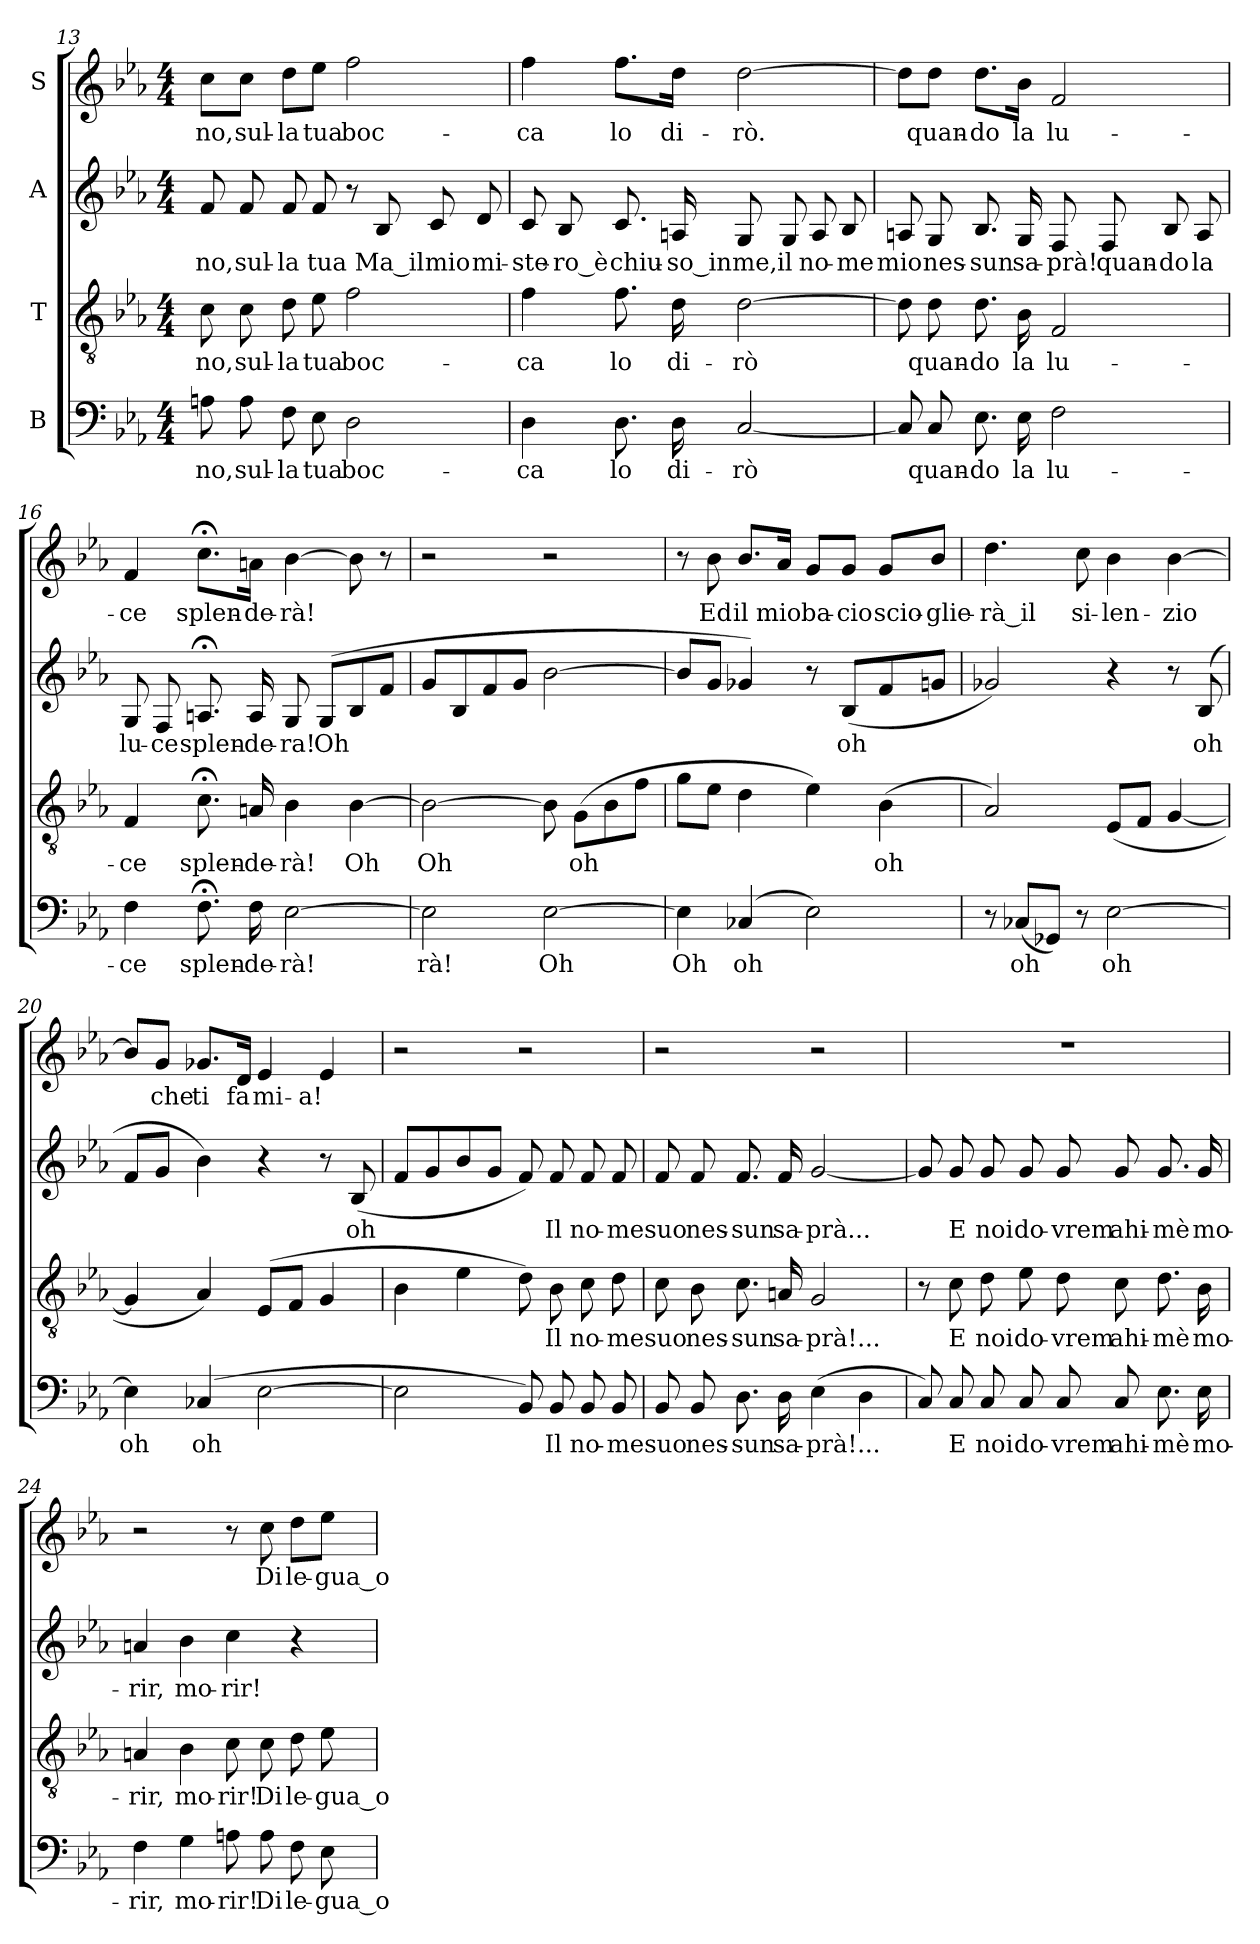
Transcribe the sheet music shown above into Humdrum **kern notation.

**kern	**text	**kern	**text	**kern	**text	**kern	**text
*part4	*part4	*part3	*part3	*part2	*part2	*part1	*part1
*staff4	*staff4	*staff3	*staff3	*staff2	*staff2	*staff1	*staff1
*I"B	*	*I"T	*	*I"A	*	*I"S	*
*clefF4	*	*clefGv2	*	*clefG2	*	*clefG2	*
*k[b-e-a-]	*	*k[b-e-a-]	*	*k[b-e-a-]	*	*k[b-e-a-]	*
*M4/4	*	*M4/4	*	*M4/4	*	*M4/4	*
=13	=13	=13	=13	=13	=13	=13	=13
8An\	no,	8c\	no,	8f/	no,	8cc\L	no,
8A\	sul-	8c\	sul-	8f/	sul-	8cc\J	sul-
8F\	-la	8d\	-la	8f/	-la	8dd\L	-la
8E-\	tua	8e-\	tua	8f/	tua	8ee-\J	tua
2D\	boc-	2f\	boc-	8r	.	2ff\	boc-
.	.	.	.	8B-/	Ma_il	.	.
.	.	.	.	8c/	mio	.	.
.	.	.	.	8d/	mi-	.	.
!!LO:LB:g=z
=14	=14	=14	=14	=14	=14	=14	=14
4D\	-ca	4f\	-ca	8c/	-ste-	4ff\	-ca
.	.	.	.	8B-/	-ro_è	.	.
8.D\	lo	8.f\	lo	8.c/	chiu-	8.ff\L	lo
16D\	di-	16d\	di-	16An/	-so_in	16dd\Jk	di-
[2C/	-rò	[2d\	-rò	8G/	me,	[2dd\	-rò.
.	.	.	.	8G/	il	.	.
.	.	.	.	8A/	no-	.	.
.	.	.	.	8B-/	-me	.	.
=15	=15	=15	=15	=15	=15	=15	=15
8C/]	.	8d\]	.	8An/	mio	8dd\L]	.
8C/	quan-	8d\	quan-	8G/	nes-	8dd\J	quan-
8.E-\	-do	8.d\	-do	8.B-/	-sun	8.dd\L	-do
16E-\	la	16B-\	la	16G/	sa-	16b-\Jk	la
2F\	lu-	2F/	lu-	8F/	-prà!	2f/	lu-
.	.	.	.	8F/	quan-	.	.
.	.	.	.	8B-/	-do	.	.
.	.	.	.	8A/	la	.	.
=16	=16	=16	=16	=16	=16	=16	=16
4F\	-ce	4F/	-ce	8G/	lu-	4f/	-ce
.	.	.	.	8F/	-ce	.	.
8.F;<\	splen-	8.c;<\	splen-	8.An;</	splen-	8.cc;<\L	splen-
16F\	-de-	16An/	-de-	16A/	-de-	16an\Jk	-de-
[2E-\	-rà!	4B-\	-rà!	8G/	-ra!	[4b-\	-rà!
.	.	.	.	(8G/L	Oh	.	.
.	.	[4B-\	Oh	8B-/	.	8b-\]	.
.	.	.	.	8f/J	.	8r	.
!!LO:LB:g=z
=17	=17	=17	=17	=17	=17	=17	=17
2E-\]	-rà!	2B-\_	Oh	8g/L	.	2r	.
.	.	.	.	8B-/	.	.	.
.	.	.	.	8f/	.	.	.
.	.	.	.	8g/J	.	.	.
[2E-\	Oh	8B-\]	.	[2b-\	.	2r	.
.	.	(8G\L	oh	.	.	.	.
.	.	8B-\	.	.	.	.	.
.	.	8f\J	.	.	.	.	.
=18	=18	=18	=18	=18	=18	=18	=18
4E-\]	Oh	8g\L	.	8b-/L]	.	8r	.
.	.	8e-\J	.	8g/J	.	8b-\	Ed
(4C-X/	oh	4d\	.	4g-X/)	.	8.b-/L	il
.	.	.	.	.	.	16a-/Jk	mio
2E-\)	.	4e-\)	.	8r	.	8g/L	ba-
.	.	.	.	(8B-/L	oh	8g/J	-cio
.	.	(4B-\	oh	8f/	.	8g/L	scio-
.	.	.	.	8gn/J	.	8b-/J	-glie-
=19	=19	=19	=19	=19	=19	=19	=19
8r	.	2A-/)	.	2g-X/)	.	4.dd\	-rà_il
(8C-X/L	oh	.	.	.	.	.	.
8GG-X/J)	.	.	.	.	.	.	.
8r	.	.	.	.	.	8cc\	si-
[2E-\	oh	(8E-/L	.	4r	.	4b-\	-len-
.	.	8F/J	.	.	.	.	.
.	.	[4G/	.	8r	.	[4b-\	-zio
.	.	.	.	(8B-/	oh	.	.
=20	=20	=20	=20	=20	=20	=20	=20
4E-\]	oh	4G/]	.	8f/L	.	8b-/L]	.
.	.	.	.	8g/J	.	8g/J	che
(4C-X/	oh	4A-/)	.	4b-\)	.	8.g-X/L	ti
.	.	.	.	.	.	16d/Jk	fa
[2E-\	.	(8E-/L	.	4r	.	4e-/	mi-
.	.	8F/J	.	.	.	.	.
.	.	4G/	.	8r	.	4e-/	-a!
.	.	.	.	(8B-/	oh	.	.
!!LO:PB:g=z
=21	=21	=21	=21	=21	=21	=21	=21
2E-\]	.	4B-\	.	8f/L	.	2r	.
.	.	.	.	8g/	.	.	.
.	.	4e-\	.	8b-/	.	.	.
.	.	.	.	8g/J	.	.	.
8BB-/)	.	8d\)	.	8f/)	.	2r	.
8BB-/	Il	8B-\	Il	8f/	Il	.	.
8BB-/	no-	8c\	no-	8f/	no-	.	.
8BB-/	-me	8d\	-me	8f/	-me	.	.
=22	=22	=22	=22	=22	=22	=22	=22
8BB-/	suo	8c\	suo	8f/	suo	2r	.
8BB-/	nes-	8B-\	nes-	8f/	nes-	.	.
8.D\	-sun	8.c\	-sun	8.f/	-sun	.	.
16D\	sa-	16An/	sa-	16f/	sa-	.	.
(4E-\	-prà!...	2G/	-prà!...	[2g/	-prà...	2r	.
4D\	.	.	.	.	.	.	.
=23	=23	=23	=23	=23	=23	=23	=23
8C/)	.	8r	.	8g/]	.	1r	.
8C/	E	8c\	E	8g/	E	.	.
8C/	noi	8d\	noi	8g/	noi	.	.
8C/	do-	8e-\	do-	8g/	do-	.	.
8C/	-vrem	8d\	-vrem	8g/	-vrem	.	.
8C/	ahi-	8c\	ahi-	8g/	ahi-	.	.
8.E-\	-mè	8.d\	-mè	8.g/	-mè	.	.
16E-\	mo-	16B-\	mo-	16g/	mo-	.	.
!!LO:LB:g=z
=24	=24	=24	=24	=24	=24	=24	=24
4F\	-rir,	4An/	-rir,	4an/	-rir,	2r	.
4G\	mo-	4B-\	mo-	4b-\	mo-	.	.
8An\	-rir!	8c\	-rir!	4cc\	-rir!	8r	.
8A\	Di	8c\	Di	.	.	8cc\	Di
8F\	le-	8d\	le-	4r	.	8dd\L	le-
8E-\	-gua_o	8e-\	-gua_o	.	.	8ee-\J	-gua_o
=	=	=	=	=	=	=	=
*-	*-	*-	*-	*-	*-	*-	*-
